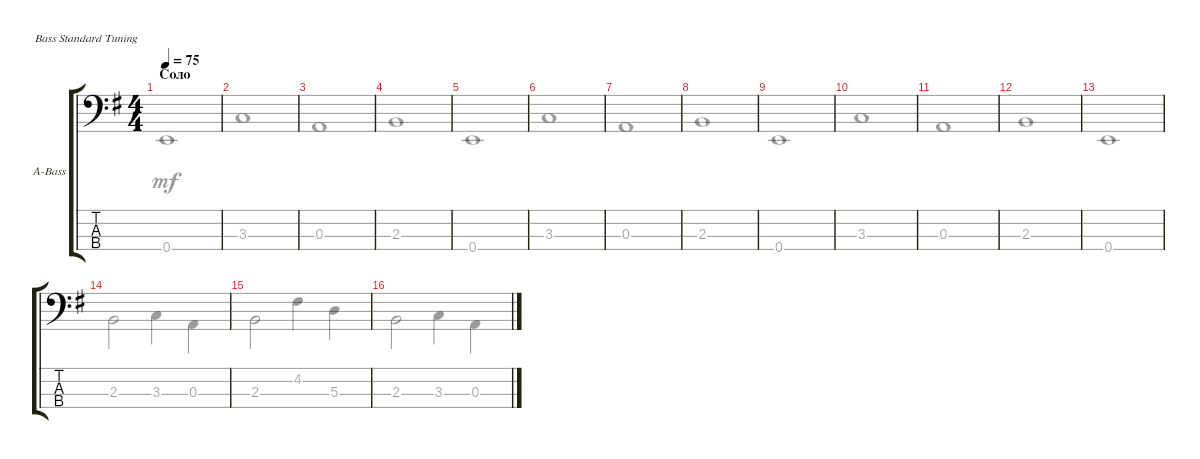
\bracketExtendMode groupsimilarinstruments
\firstSystemTrackNameOrientation horizontal
\otherSystemsTrackNameOrientation horizontal
\track ("Acoustic Bass" "A-Bass") {instrument acousticbass}
\staff {score tabs}
\tuning (G2 D2 A1 E1)
\voice
\ts (4 4)
\section ("" "Соло")
\tempo 75
\clef f4
\ks eminor
|
|
|
|
|
|
|
|
|
|
|
|
|
|
|
\voice
\clef f4
\ks eminor
0.4.1{dy mf} |
3.3.1 |
0.3.1 |
2.3.1 |
0.4.1 |
3.3.1 |
0.3.1 |
2.3.1 |
0.4.1 |
3.3.1 |
0.3.1 |
2.3.1 |
0.4.1 |
2.3.2 3.3.4 0.3.4 |
2.3.2 4.2.4 5.3.4 |
2.3.2 3.3.4 0.3.4
